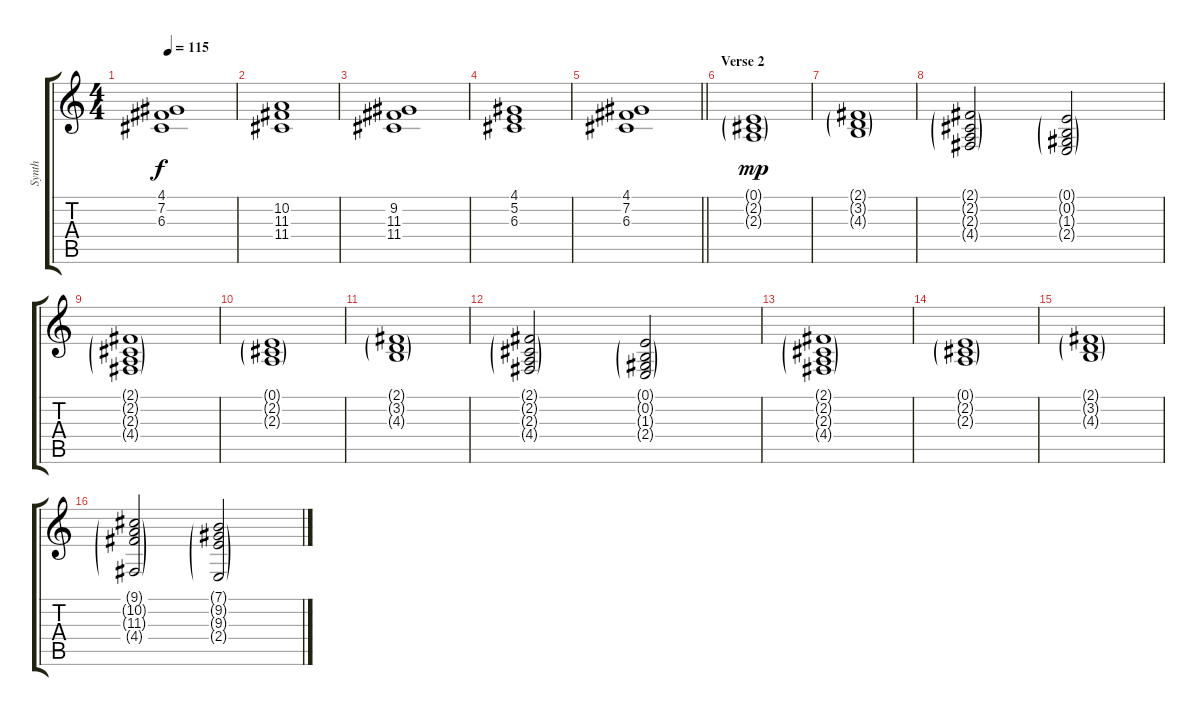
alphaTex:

\track ("Synth" "Synth") {instrument stringensemble1}
\staff {score tabs}
\tuning (E4 B3 G3 D3 A2 E2) {hide}
\ts (4 4)
\tempo 115
\clef g2
\ks c
(4.1 7.2 6.3).1{dy f} |
(10.2 11.3 11.4).1 |
(9.2 11.3 11.4).1 |
(4.1 5.2 6.3).1 |
\barLineRight lightlight
(4.1 7.2 6.3).1 |
\section ("" "Verse 2")
(0.1{g} 2.2{g} 2.3{g}).1{dy mp} |
(2.1{g} 3.2{g} 4.3{g}).1 |
(2.1{g} 2.2{g} 2.3{g} 4.4{g}).2 (0.1{g} 0.2{g} 1.3{g} 2.4{g}).2 |
(2.1{g} 2.2{g} 2.3{g} 4.4{g}).1 |
(0.1{g} 2.2{g} 2.3{g}).1 |
(2.1{g} 3.2{g} 4.3{g}).1 |
(2.1{g} 2.2{g} 2.3{g} 4.4{g}).2 (0.1{g} 0.2{g} 1.3{g} 2.4{g}).2 |
(2.1{g} 2.2{g} 2.3{g} 4.4{g}).1 |
(0.1{g} 2.2{g} 2.3{g}).1 |
(2.1{g} 3.2{g} 4.3{g}).1 |
(9.1{g} 10.2{g} 11.3{g} 4.4{g}).2 (7.1{g} 9.2{g} 9.3{g} 2.4{g}).2
